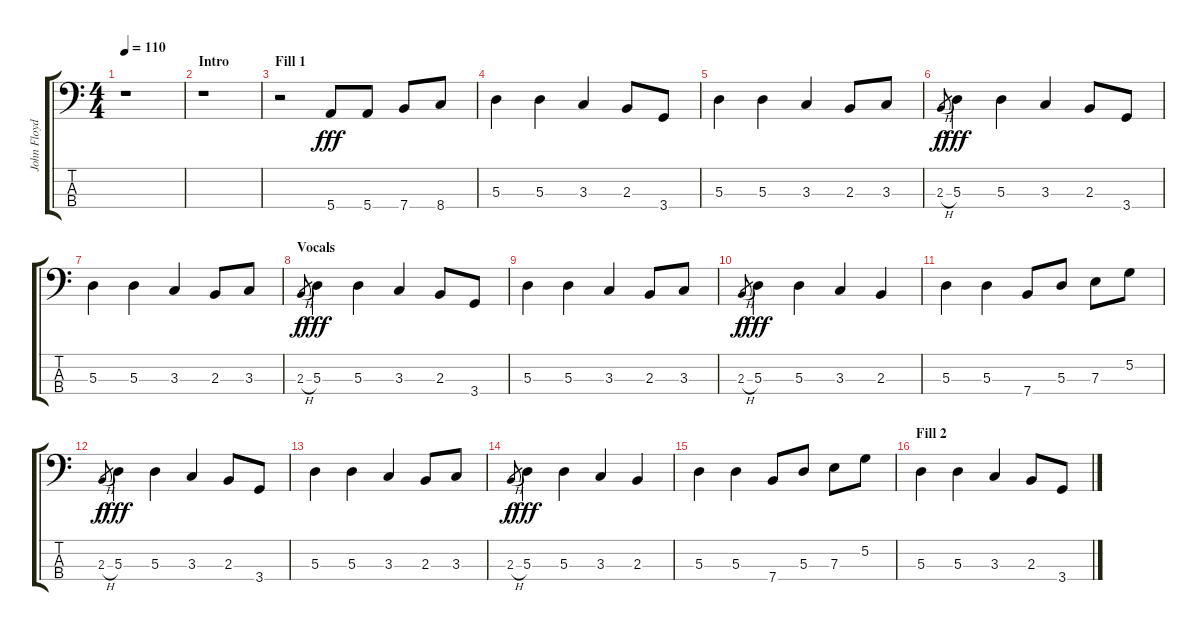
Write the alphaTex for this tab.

\track ("John Floyd" "John Floyd") {instrument acousticguitarsteel}
\staff {score tabs}
\tuning (G2 D2 A1 E1) {hide}
\ts (4 4)
\tempo 110
\clef f4
\ks c
r.1{dy fff instrument acousticguitarsteel} |
\section ("" "Intro")
r.1 |
\section ("" "Fill 1")
r.2 5.4.8 5.4.8 7.4.8 8.4.8 |
5.3.4 5.3.4 3.3.4 2.3.8 3.4.8 |
5.3.4 5.3.4 3.3.4 2.3.8 3.3.8 |
2.3{h}.8{gr dy f} 5.3.4{dy fff} 5.3.4 3.3.4 2.3.8 3.4.8 |
5.3.4 5.3.4 3.3.4 2.3.8 3.3.8 |
\section ("" "Vocals")
2.3{h}.8{gr dy f} 5.3.4{dy fff} 5.3.4 3.3.4 2.3.8 3.4.8 |
5.3.4 5.3.4 3.3.4 2.3.8 3.3.8 |
2.3{h}.8{gr dy f} 5.3.4{dy fff} 5.3.4 3.3.4 2.3.4 |
5.3.4 5.3.4 7.4.8 5.3.8 7.3.8 5.2.8 |
2.3{h}.8{gr dy f} 5.3.4{dy fff} 5.3.4 3.3.4 2.3.8 3.4.8 |
5.3.4 5.3.4 3.3.4 2.3.8 3.3.8 |
2.3{h}.8{gr dy f} 5.3.4{dy fff} 5.3.4 3.3.4 2.3.4 |
5.3.4 5.3.4 7.4.8 5.3.8 7.3.8 5.2.8 |
\section ("" "Fill 2")
5.3.4 5.3.4 3.3.4 2.3.8 3.4.8
